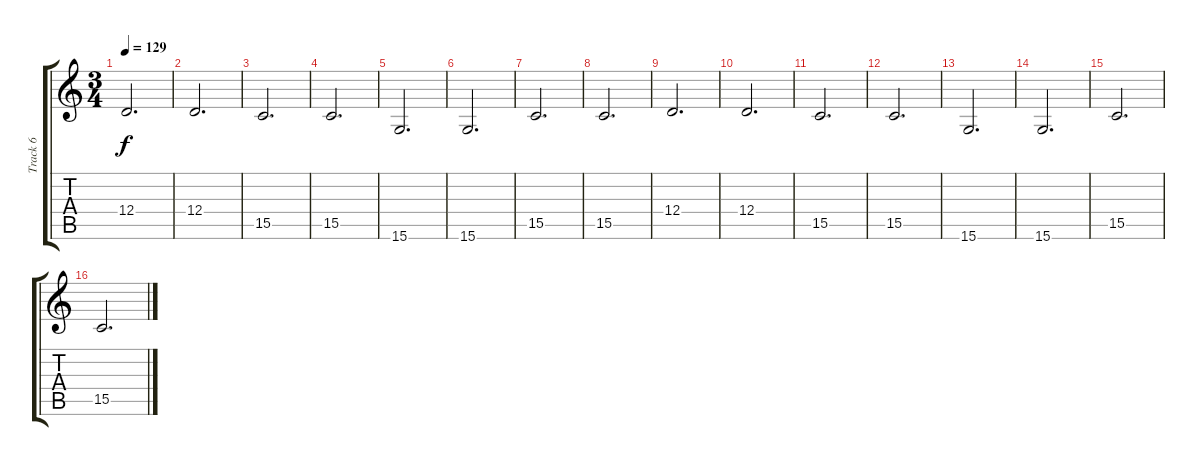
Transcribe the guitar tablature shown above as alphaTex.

\track ("Track 6" "Track 6") {instrument acousticgrandpiano}
\staff {score tabs}
\tuning (E4 B3 G3 D3 A2 E2) {hide}
\ts (3 4)
\tempo 129
\clef g2
\ks c
12.4.2{d dy f} |
12.4.2{d} |
15.5.2{d} |
15.5.2{d} |
15.6.2{d} |
15.6.2{d} |
15.5.2{d} |
15.5.2{d} |
12.4.2{d} |
12.4.2{d} |
15.5.2{d} |
15.5.2{d} |
15.6.2{d} |
15.6.2{d} |
15.5.2{d} |
15.5.2{d}
